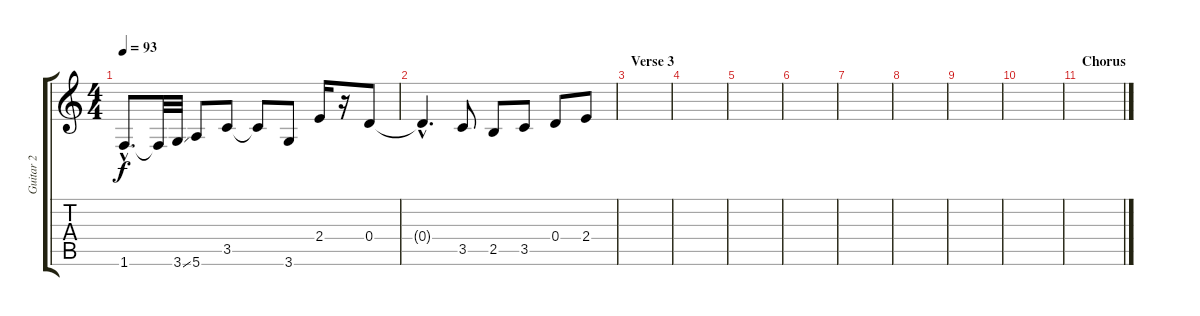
\track ("Guitar 2" "Guitar 2") {instrument overdrivenguitar}
\staff {score tabs}
\tuning (E4 B3 G3 D3 A2 E2) {hide}
\ts (4 4)
\tempo 93
\clef g2
\ks c
1.6{hac}.8{d dy f} 1.6{t}.32 3.6{ss}.32 5.6.8 3.5.8 3.5{t}.8 3.6.8 2.4.16 r.16 0.4.8 |
0.4{hac t}.4{d} 3.5.8 2.5.8 3.5.8 0.4.8 2.4.8 |
\section ("" "Verse 3")
|
|
|
|
|
|
|
|
\section ("" "Chorus")
